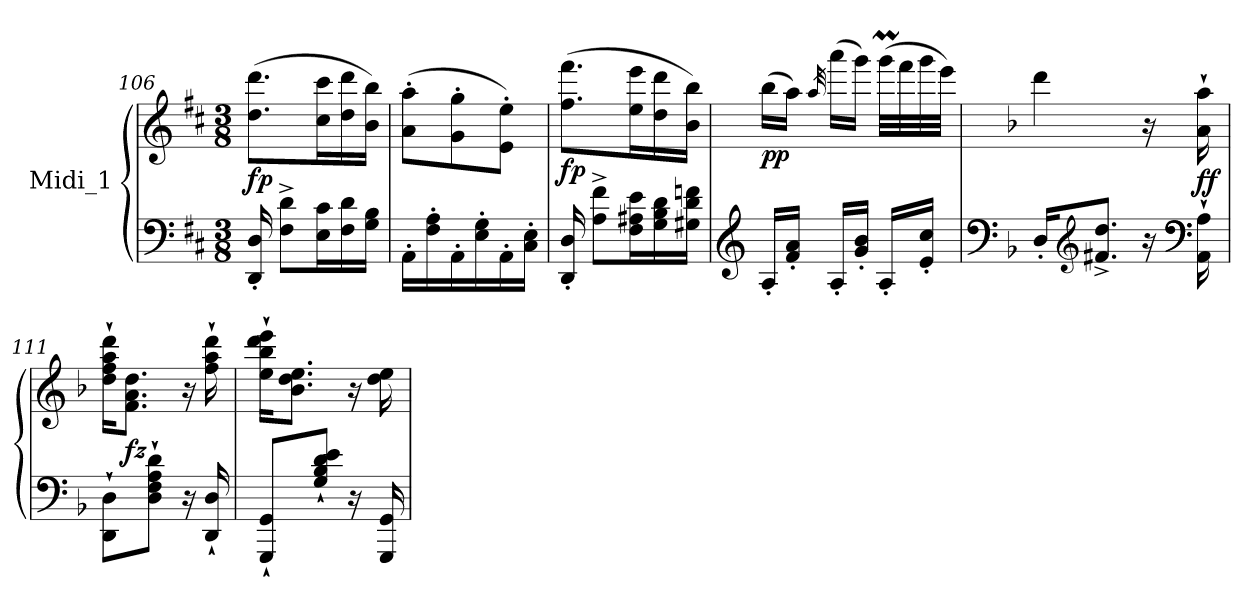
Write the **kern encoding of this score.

**kern	**kern	**dynam
*part1	*part1	*part1
*staff2	*staff1	*staff1/2
*I"Midi_1	*	*
*clefF4	*clefG2	*
*k[f#c#]	*k[f#c#]	*
*D:	*D:	*
*M3/8	*M3/8	*
=106	=106	=106
!	!	!LO:DY:b
16DD/' 16D/'	(>8.dd\ 8.ddd\L	fp
8F#\^ 8d\^L	.	.
16E\ 16c#\L	16cc#\ 16ccc#\L	.
16F#\ 16d\	16dd\ 16ddd\	.
16G\ 16B\JJ	16b\ 16bb\JJ)	.
=107	=107	=107
16AA'\LL	(>8a\' 8aa\'L	.
16F#\' 16A\'	.	.
16AA'\	8g\' 8gg\'	.
16E\' 16G\'	.	.
16AA'\	8e\' 8ee\'J)	.
16C#\' 16E\'JJ	.	.
=108	=108	=108
!	!	!LO:DY:b
16DD/' 16D/'	(>8.ff#\ 8.fff#\L	fp
8A\^ 8f#\^L	.	.
16F#\ 16A#X\ 16e\L	16ee\ 16eee\L	.
16G\ 16B\ 16d\	16dd\ 16ddd\	.
16G#X\ 16d\ 16fn\JJ	16b\ 16bb\JJ)	.
=109	=109	=109
*clefG2	*	*
!	!	!LO:DY:b
16A'/LL	(>16bb\LL	pp
16f#i/' 16a/'JJ	16aa\JJ)	.
.	32qaa/	.
16A'/LL	(>16aaa\LL	.
16g/' 16b/'JJ	16ggg\JJ)	.
16A'/LL	(>32gggM\LLL	.
.	32fff#\	.
16e/' 16cc#/'JJ	32ggg\	.
.	32eee\JJJ)	.
=110	=110	=110
*clefF4	*	*
*k[b-]	*k[b-]	*
*F:	*F:	*
*^	*	*
16D'/KL	4ryy	4ddd\	.
*clefG2	*	*	*
8.f#X/^ 8.dd/^J	.	.	.
16r	16ryy	16r	.
*clefF4	*	*	*
!	!	!	!LO:DY:b
16AA\` 16A\`	16ryy	16a\` 16aa\`	ff
*v	*v	*	*
!!LO:LB:g=z
=111	=111	=111
*	*MM75	*
8DD\` 8D\`L	16dd\` 16ff\` 16aa\` 16ddd\`KL	.
!	!	!LO:DY:b
.	8.f\ 8.a\ 8.dd\J	fz
8D\` 8F\` 8A\` 8d\`J	.	.
16r	16r	.
16DD/` 16D/`	16ff\` 16aa\` 16ddd\`	.
=112	=112	=112
8GGG/` 8GG/`L	16ee\` 16bb-\` 16ddd\` 16eee\`KL	.
.	8.b-\ 8.dd\ 8.ee\J	.
8G/` 8B-/` 8d/` 8e/`J	.	.
16r	16r	.
16GGG/ 16GG/	16dd\ 16ee\	.
=	=	=
*-	*-	*-
